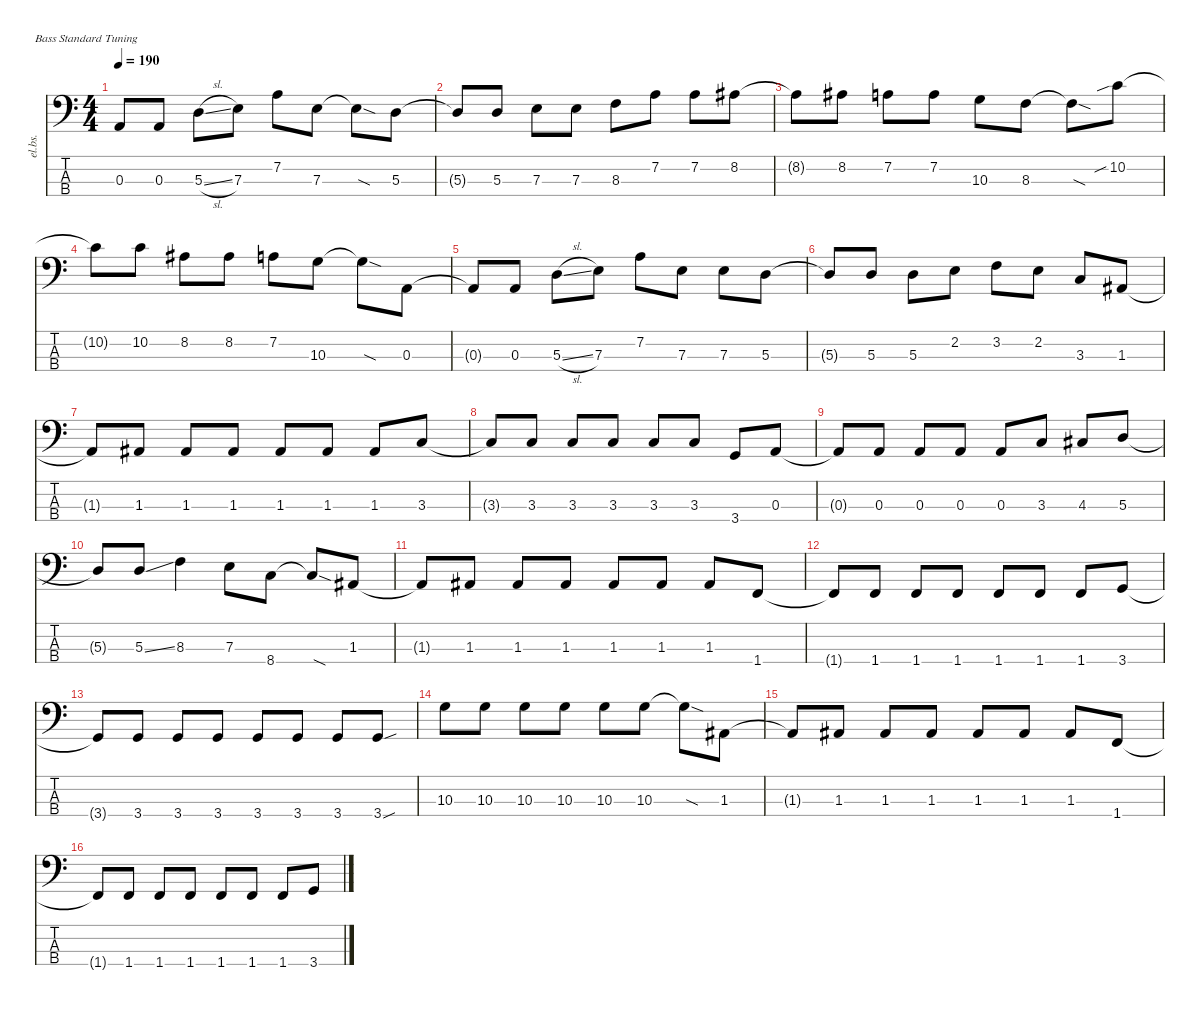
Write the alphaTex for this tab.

\defaultSystemsLayout 4
\hideDynamics
\bracketExtendMode nobrackets
\track ("Electric Bass" "el.bs.") {instrument electricbassfinger}
\staff {score tabs}
\tuning (G2 D2 A1 E1)
\ts (4 4)
\tempo 190
\clef f4
\ks c
0.3{t}.8{dy mf beam Up} 0.3.8{beam Up} 5.3{sl}.8{beam Down} 7.3.8{beam Down} 7.2.8{beam Down} 7.3.8{beam Down} 7.3{sod t}.8{beam Down} 5.3.8{beam Down} |
5.3{t}.8{beam Up} 5.3.8{beam Up} 7.3.8{beam Down} 7.3.8{beam Down} 8.3.8{beam Down} 7.2.8{beam Down} 7.2.8{beam Down} 8.2{acc #}.8{beam Down} |
8.2{t acc #}.8{beam Down} 8.2{acc #}.8{beam Down} 7.2.8{beam Down} 7.2.8{beam Down} 10.3.8{beam Down} 8.3.8{beam Down} 8.3{sod t}.8{beam Down} 10.2{sib}.8{beam Down} |
10.2{t}.8{beam Down} 10.2.8{beam Down} 8.2{acc #}.8{beam Down} 8.2{acc #}.8{beam Down} 7.2.8{beam Down} 10.3.8{beam Down} 10.3{sod t}.8{beam Down} 0.3.8{beam Down} |
0.3{t}.8{beam Up} 0.3.8{beam Up} 5.3{sl}.8{beam Down} 7.3.8{beam Down} 7.2.8{beam Down} 7.3.8{beam Down} 7.3.8{beam Down} 5.3.8{beam Down} |
5.3{t}.8{beam Up} 5.3.8{beam Up} 5.3.8{beam Down} 2.2.8{beam Down} 3.2.8{beam Down} 2.2.8{beam Down} 3.3.8{beam Up} 1.3{acc #}.8{beam Up} |
1.3{t acc #}.8{beam Up} 1.3{acc #}.8{beam Up} 1.3{acc #}.8{beam Up} 1.3{acc #}.8{beam Up} 1.3{acc #}.8{beam Up} 1.3{acc #}.8{beam Up} 1.3{acc #}.8{beam Up} 3.3.8{beam Up} |
3.3{t}.8{beam Up} 3.3.8{beam Up} 3.3.8{beam Up} 3.3.8{beam Up} 3.3.8{beam Up} 3.3.8{beam Up} 3.4.8{beam Up} 0.3.8{beam Up} |
0.3{t}.8{beam Up} 0.3.8{beam Up} 0.3.8{beam Up} 0.3.8{beam Up} 0.3.8{beam Up} 3.3.8{beam Up} 4.3{acc #}.8{beam Up} 5.3.8{beam Up} |
5.3{t}.8{beam Up} 5.3{ss}.8{beam Up} 8.3.4{beam Down} 7.3.8{beam Down} 8.4.8{beam Down} 8.4{sod t}.8{beam Up} 1.3{acc #}.8{beam Up} |
1.3{t acc #}.8{beam Up} 1.3{acc #}.8{beam Up} 1.3{acc #}.8{beam Up} 1.3{acc #}.8{beam Up} 1.3{acc #}.8{beam Up} 1.3{acc #}.8{beam Up} 1.3{acc #}.8{beam Up} 1.4.8{beam Up} |
1.4{t}.8{beam Up} 1.4.8{beam Up} 1.4.8{beam Up} 1.4.8{beam Up} 1.4.8{beam Up} 1.4.8{beam Up} 1.4.8{beam Up} 3.4.8{beam Up} |
3.4{t}.8{beam Up} 3.4.8{beam Up} 3.4.8{beam Up} 3.4.8{beam Up} 3.4.8{beam Up} 3.4.8{beam Up} 3.4.8{beam Up} 3.4{sou}.8{beam Up} |
10.3.8{beam Down} 10.3.8{beam Down} 10.3.8{beam Down} 10.3.8{beam Down} 10.3.8{beam Down} 10.3.8{beam Down} 10.3{sod t}.8{beam Down} 1.3{acc #}.8{beam Down} |
1.3{t acc #}.8{beam Up} 1.3{acc #}.8{beam Up} 1.3{acc #}.8{beam Up} 1.3{acc #}.8{beam Up} 1.3{acc #}.8{beam Up} 1.3{acc #}.8{beam Up} 1.3{acc #}.8{beam Up} 1.4.8{beam Up} |
1.4{t}.8{beam Up} 1.4.8{beam Up} 1.4.8{beam Up} 1.4.8{beam Up} 1.4.8{beam Up} 1.4.8{beam Up} 1.4.8{beam Up} 3.4.8{beam Up}
